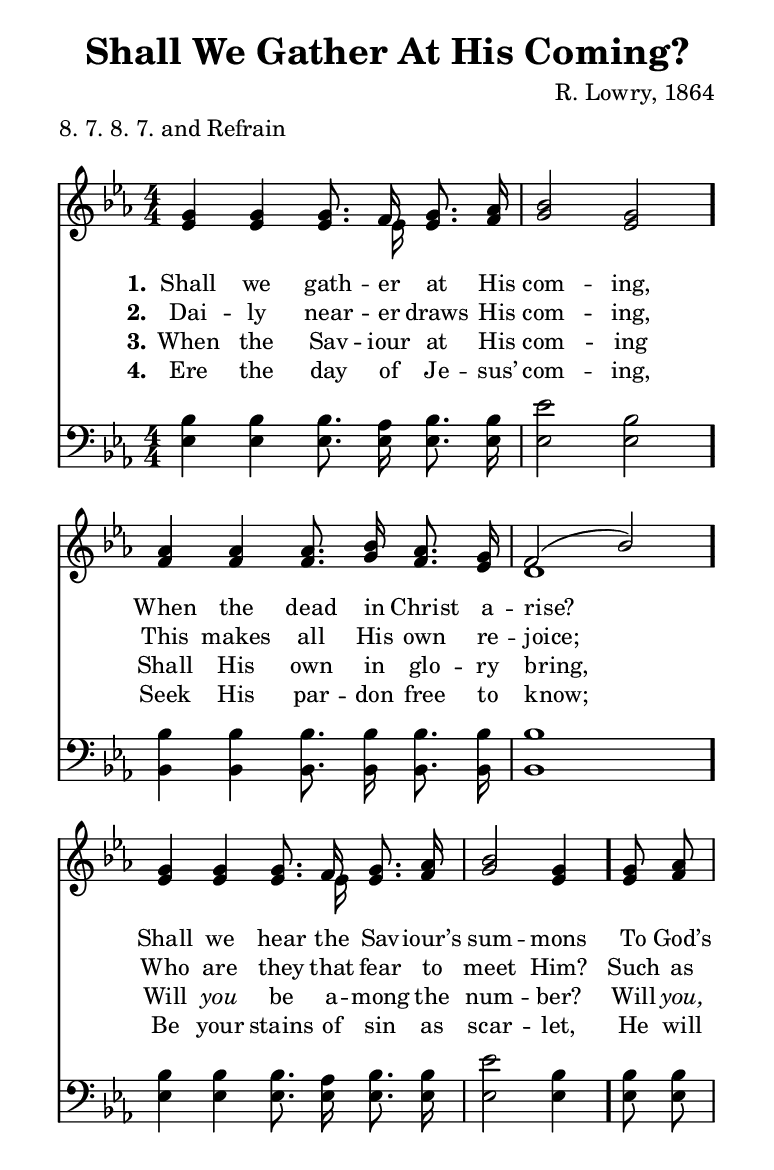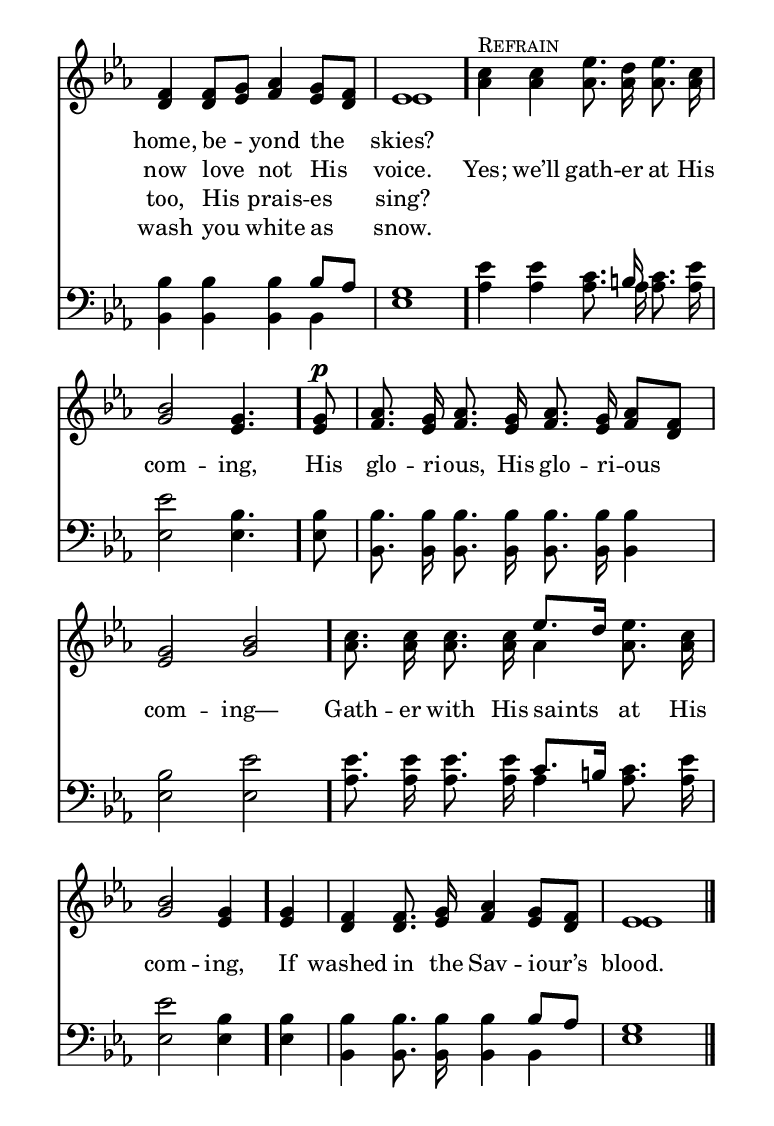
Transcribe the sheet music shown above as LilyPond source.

\include "common/global.ily"
\paper {
  \include "common/paper.ily"
  %ragged-bottom = ##t
  %ragged-last-bottom = ##t
  %systems-per-page = ##f
  %page-count = ##f
}

\header{
  hymnnumber = "35"
  title = "Shall We Gather At His Coming?"
  tunename = "Beautiful River"
  meter = "8. 7. 8. 7. and Refrain"
  %poet = ""
  composer = "R. Lowry, 1864"
  %copyright = ""
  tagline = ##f
}

% for fermata in MIDI
ta = { \tempo 4=90 }
tb = { \tempo 4=45 }

patternAA = { c4 c4 c8. c16 c8. c16 | c2 c2   } 
patternAB = { c4 c4 c8. c16 c8. c16 | c2( c2) } 
patternAC = { c4 c4 c8. c16 c8. c16 | c1      } 
patternAD = { c4 c4 c8. c16 c8. c16 | c2 c4   } 
patternAE = { c4 c4 c8. c16 c8. c16 | c2 c4.  } 

patternBA = { c8 c8 | c4 c8[ c8] c4 c8[ c8] | c1 }
patternBB = { c8 c8 | c4 c4      c4 c8[ c8] | c1 }
patternBC = { c8 c8 | c4 c4      c4 c4      | c1 }

patternCA = { c8 | c8. c16 c8. c16 c8. c16 c8[ c8] | c2 c2 }
patternCB = { c8 | c8. c16 c8. c16 c8. c16 c4      | c2 c2 }

patternDA = { c8. c16 c8. c16 c8.[ c16] c8. c16 | c2 c4 }
patternDB = { c8. c16 c8. c16 c4        c8. c16 | c2 c4 }

patternEA = { c4 | c4 c8. c16 c4 c8[ c8] | c1 }
patternEB = { c4 | c4 c8. c16 c4 c4      | c1 }

global = {
  \include "common/overrides.ily"
  \override Staff.TimeSignature.style = #'numbered
  \time 4/4
  \override Score.MetronomeMark.transparent = ##t % hide all fermata changes too
  \ta
  \key ees \major
  %\partial 4
  \autoBeamOff
}

notesSoprano = {
\global
\relative c'' {

  \changePitch \patternAA { g g g f g aes | bes g }
  \changePitch \patternAB { aes aes aes bes aes g | f bes }
  \changePitch \patternAD { g g g f g aes | bes g }
  \changePitch \patternBA { g aes | f f g aes g f | ees }

  << s^\markup { \small \caps "Refrain" }
  \changePitch \patternAE { c' c ees d ees c | bes g } >>
  \changePitch \patternCA { g^\markup { \dynamic p } | aes g aes g aes g aes f | g bes }
  \changePitch \patternDA { c c c c ees d ees c | bes g }
  \changePitch \patternEA { g | f f g aes g f | ees }

  \bar "|."

}
}

notesAlto = {
\global
\relative e' {

  \changePitch \patternAA { ees ees ees ees ees f | g ees }
  \changePitch \patternAC { f f f g f ees | d }
  \changePitch \patternAD { ees ees ees ees ees f | g ees }
  \changePitch \patternBA { ees f | d d ees f ees d | ees }

  \changePitch \patternAE { aes aes aes aes aes aes | g ees }
  \changePitch \patternCA { ees | f ees f ees f ees f d | ees g }
  \changePitch \patternDB { aes aes aes aes aes aes aes | g ees }
  \changePitch \patternEA { ees | d d ees f ees d | ees }

}
}

notesTenor = {
\global
\relative a {

  \changePitch \patternAA { bes bes bes aes bes bes | ees bes }
  \changePitch \patternAC { bes bes bes bes bes bes | bes }
  \changePitch \patternAD { bes bes bes aes bes bes | ees bes }
  \changePitch \patternBB { bes bes | bes bes bes bes aes | g }

  \changePitch \patternAE { ees' ees c b c ees | ees bes }
  \changePitch \patternCB { bes | bes bes bes bes bes bes bes | bes ees }
  \changePitch \patternDA { ees ees ees ees c b c ees | ees bes }
  \changePitch \patternEA { bes | bes bes bes bes bes aes | g }

}
}

notesBass = {
\global
\relative f {

  \changePitch \patternAA { ees ees ees ees ees ees | ees ees }
  \changePitch \patternAC { bes bes bes bes bes bes | bes }
  \changePitch \patternAD { ees ees ees ees ees ees | ees ees }
  \changePitch \patternBC { ees ees | bes bes bes bes | ees }

  \changePitch \patternAE { aes aes aes aes aes aes | ees ees }
  \changePitch \patternCB { ees | bes bes bes bes bes bes bes | ees ees }
  \changePitch \patternDB { aes aes aes aes aes aes aes | ees ees }
  \changePitch \patternEB { ees | bes bes bes bes bes | ees }

}
}

Refrain = \lyricmode {

Yes; we’ll gath -- er at His com -- ing, \bar "."
His glo -- ri -- ous, His glo -- ri -- ous com -- ing— \bar "."
Gath -- er with His saints at His com -- ing, \bar "."
If washed in the Sav -- iour’s blood. \bar "."

}

wordsA = \lyricmode {
\set stanza = "1."

Shall we gath -- er at His com -- ing, \bar "."
When the dead in Christ a -- rise? \bar "."
Shall we hear the Sav -- iour’s sum -- mons \bar "."
To God’s home, be -- yond the skies? \bar "."

}

wordsB = \lyricmode {
\set stanza = "2."

Dai -- ly near -- er draws His com -- ing,
This makes all His own re -- joice;
Who are they that fear to meet Him?
Such as now love not His voice.

\Refrain

}

wordsC = \lyricmode {
\set stanza = "3."

When the Sav -- iour at His com -- ing
Shall His own in glo -- ry bring,
Will { \italicsOn } you { \italicsOff } be a -- mong the num -- ber?
Will { \italicsOn } you, { \italicsOff } too, His prais -- es sing?

}

wordsD = \lyricmode {
\set stanza = "4."

Ere the day of Je -- sus’ com -- ing,
Seek His par -- don free to know;
Be your stains of sin as scar -- let,
He will wash you white as snow.

}

\score {
  \context ChoirStaff <<
    \context Staff = upper <<
      \set ChoirStaff.systemStartDelimiter = #'SystemStartBar
      \partcombine #'(2 . 9) \notesSoprano \notesAlto
      \context NullVoice = sopranos { \voiceOne << \notesSoprano >> }
      \context NullVoice = altos { \voiceTwo << \notesAlto >> }
      \context Lyrics = one   \lyricsto sopranos \wordsA
      \context Lyrics = two   \lyricsto sopranos \wordsB
      \context Lyrics = three \lyricsto sopranos \wordsC
      \context Lyrics = four  \lyricsto sopranos \wordsD
      %\context Lyrics = five  \lyricsto sopranos \wordsE
    >>
    \context Staff = men <<
      \clef bass
      \partcombine #'(2 . 9) \notesTenor \notesBass
      \context NullVoice = tenors { \voiceOne << \notesTenor >> }
      \context NullVoice = basses { \voiceTwo << \notesBass >> }
    >>
  >>
  \layout {
    \include "common/layout.ily"
  }
  \midi{
    \include "common/midi.ily"
  }
}

%\markup { \fill-line { \column {
%  \line{ \bold 5 \column { \wordsE } } \combine \null \vspace #0.4
%  \line{ \bold 6 \column { \wordsF } } \combine \null \vspace #0.4
%  \line{ \bold 7 \column { \wordsG } } \combine \null \vspace #0.4
%  \line{ \bold 8 \column { \wordsH } } \combine \null \vspace #0.4
%} } }

\version "2.19.49"  % necessary for upgrading to future LilyPond versions.

% vi:set et ts=2 sw=2 ai nocindent syntax=lilypond:
